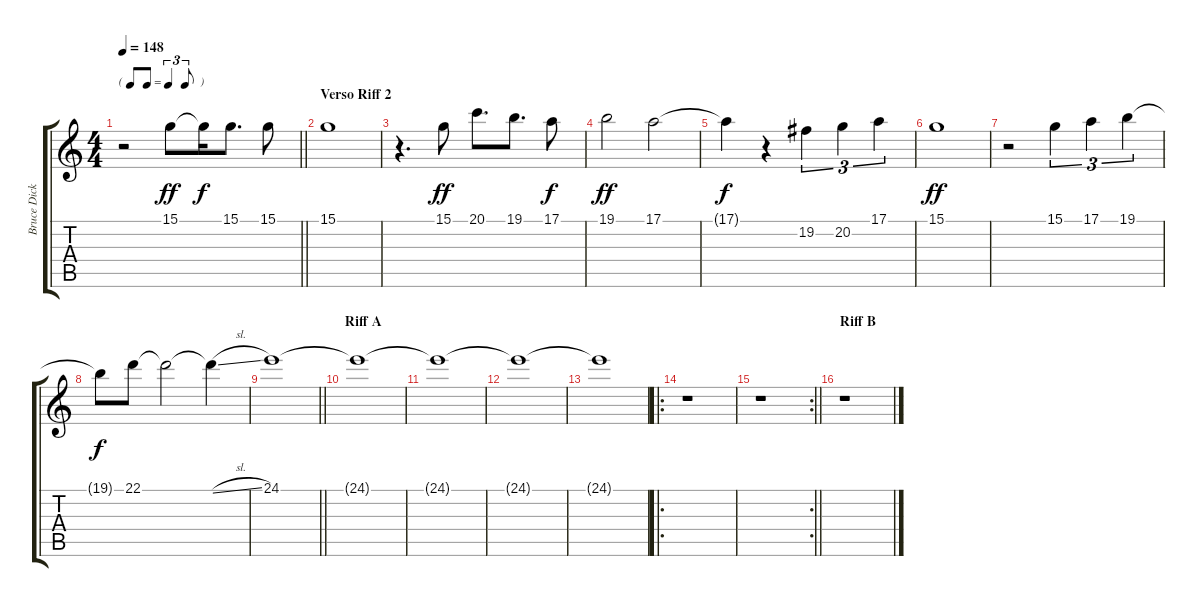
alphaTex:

\track ("Bruce Dickinson" "Bruce Dick") {instrument lead2sawtooth}
\staff {score tabs}
\tuning (E4 B3 G3 D3 A2 E2) {hide}
\ts (4 4)
\tf triplet8th
\tempo 148
\clef g2
\barLineRight lightlight
\ks c
r.2{dy ff} 15.1.8 15.1{t}.16{dy f} 15.1.8{d} 15.1.8 |
\section ("" "Verso Riff 2")
15.1.1 |
r.4{d} 15.1.8{dy ff} 20.1.8{d} 19.1.8{d} 17.1.8{dy f} |
19.1.2{dy ff} 17.1.2 |
17.1{t}.4{dy f} r.4 19.2.4{tu (3 2)} 20.2.4{tu (3 2)} 17.1.4{tu (3 2)} |
15.1.1{dy ff} |
r.2 15.1.4{tu (3 2)} 17.1.4{tu (3 2)} 19.1.4{tu (3 2)} |
19.1{t}.8{dy f} 22.1.8 22.1{t}.2 22.1{sl t}.4 |
\barLineRight lightlight
24.1.1 |
\section ("" "Riff A")
24.1{t}.1 |
24.1{t}.1 |
24.1{t}.1{volume 10} |
24.1{t}.1 |
\ro
r.1 |
\rc 2
\barLineRight lightlight
r.1 |
\section ("" "Riff B")
r.1
